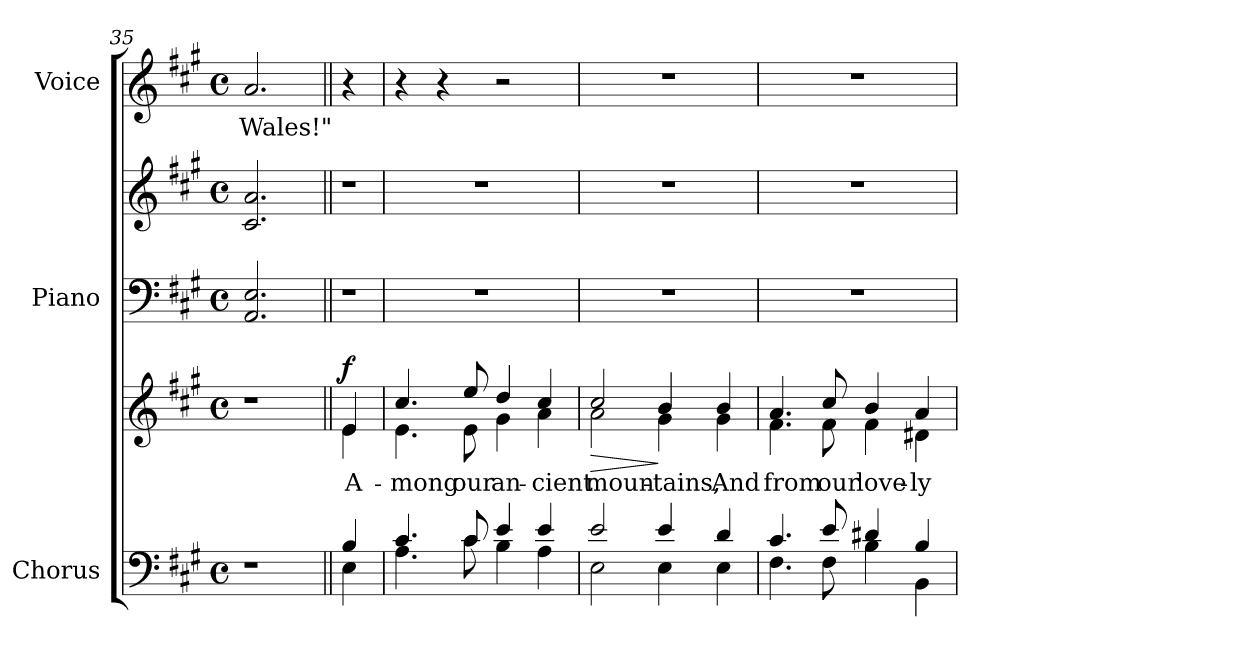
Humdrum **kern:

**kern	**kern	**text	**dynam	**kern	**kern	**kern	**text
*part3	*part3	*part3	*part3	*part2	*part2	*part1	*part1
*staff5	*staff4	*staff4	*staff4/5	*staff3	*staff2	*staff1	*staff1
*I"Chorus	*	*	*	*I"Piano	*	*I"Voice	*
*	*	*	*	*I'Pno.	*	*I'Voice	*
*clefF4	*clefG2	*	*	*clefF4	*clefG2	*clefG2	*
*k[f#c#g#]	*k[f#c#g#]	*	*	*k[f#c#g#]	*k[f#c#g#]	*k[f#c#g#]	*
*A:	*A:	*	*	*A:	*A:	*A:	*
*M4/4	*M4/4	*	*	*M4/4	*M4/4	*M4/4	*
*met(c)	*met(c)	*	*	*met(c)	*met(c)	*met(c)	*
=35	=35	=35	=35	=35	=35	=35	=35
!LO:N:vis=1	!LO:N:vis=1	!	!	!	!	!	!
!	!	!	!	!	!	!	!LO:LY:b:color=#000000
2.r	2.r	.	.	2.AAi/ 2.Ei	2.c#i/ 2.ai	2.ai/	Wales!"
!!LO:LB:g=z
=36||	=36||	=36||	=36||	=36||	=36||	=36||	=36||
*^	*	*	*	*	*	*	*
!	!	!	!LO:LY:b:color=#000000	!	!LO:N:vis=1	!LO:N:vis=1	!	!
*	*	*^	*	*	*	*	*	*
4Bi/	4Ei\	4ei/	4ei\	A-	f	4r	4r	4r	.
=37	=37	=37	=37	=37	=37	=37	=37	=37	=37
!	!	!	!	!LO:LY:b:color=#000000	!	!	!	!	!
4.c#i/	4.Ai\	4.cc#i/	4.ei\	-mong	.	1r	1r	4r	.
.	.	.	.	.	.	.	.	4r	.
!	!	!	!	!LO:LY:b:color=#000000	!	!	!	!	!
8c#i/	8c#i\	8eei/	8ei\	our	.	.	.	.	.
!	!	!	!	!LO:LY:b:color=#000000	!	!	!	!	!
4ei/	4Bi\	4ddi/	4g#i\	an-	.	.	.	2r	.
!	!	!	!	!LO:LY:b:color=#000000	!	!	!	!	!
4ei/	4Ai\	4cc#i/	4ai\	-cient	.	.	.	.	.
=38	=38	=38	=38	=38	=38	=38	=38	=38	=38
!	!	!	!	!LO:LY:b:color=#000000	!LO:HP:b	!	!	!	!
2ei/	2Ei\	2cc#i/	2ai\	moun-	>	1r	1r	1r	.
!	!	!	!	!LO:LY:b:color=#000000	!	!	!	!	!
4ei/	4Ei\	4bi/	4g#i\	-tains,	]	.	.	.	.
!	!	!	!	!LO:LY:b:color=#000000	!	!	!	!	!
4di/	4Ei\	4bi/	4g#i\	And	.	.	.	.	.
=39	=39	=39	=39	=39	=39	=39	=39	=39	=39
!	!	!	!	!LO:LY:b:color=#000000	!	!	!	!	!
4.c#i/	4.F#i\	4.ai/	4.f#i\	from	.	1r	1r	1r	.
!	!	!	!	!LO:LY:b:color=#000000	!	!	!	!	!
8ei/	8F#i\	8cc#i/	8f#i\	our	.	.	.	.	.
!	!	!	!	!LO:LY:b:color=#000000	!	!	!	!	!
4d#Xi/	4Bi\	4bi/	4f#i\	love-	.	.	.	.	.
!	!	!	!	!LO:LY:b:color=#000000	!	!	!	!	!
4Bi/	4BBi\	4ai/	4d#Xi\	-ly	.	.	.	.	.
*v	*v	*	*	*	*	*	*	*	*
*	*v	*v	*	*	*	*	*	*
=	=	=	=	=	=	=	=
*-	*-	*-	*-	*-	*-	*-	*-
